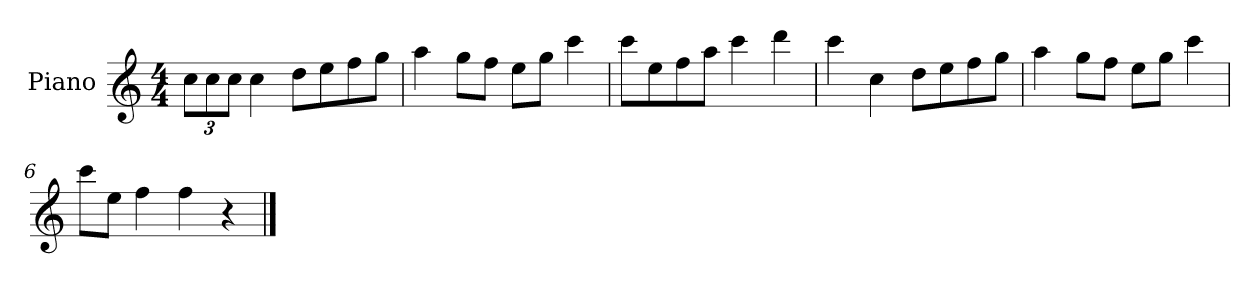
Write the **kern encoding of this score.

**kern
*part1
*staff1
*I"Piano
*I'P-no
*clefG2
*k[]
*M4/4
*MM90
*Xbrackettup
=1
12cc\L
12cc\
12cc\J
4cc\
8dd\L
8ee\
8ff\
8gg\J
=2
4aa\
8gg\L
8ff\J
8ee\L
8gg\J
4ccc\
=3
8ccc\L
8ee\
8ff\
8aa\J
4ccc\
4ddd\
=4
4ccc\
4cc\
8dd\L
8ee\
8ff\
8gg\J
=5
4aa\
8gg\L
8ff\J
8ee\L
8gg\J
4ccc\
=6
8ccc\L
8ee\J
4ff\
4ff\
4r
==
*-
